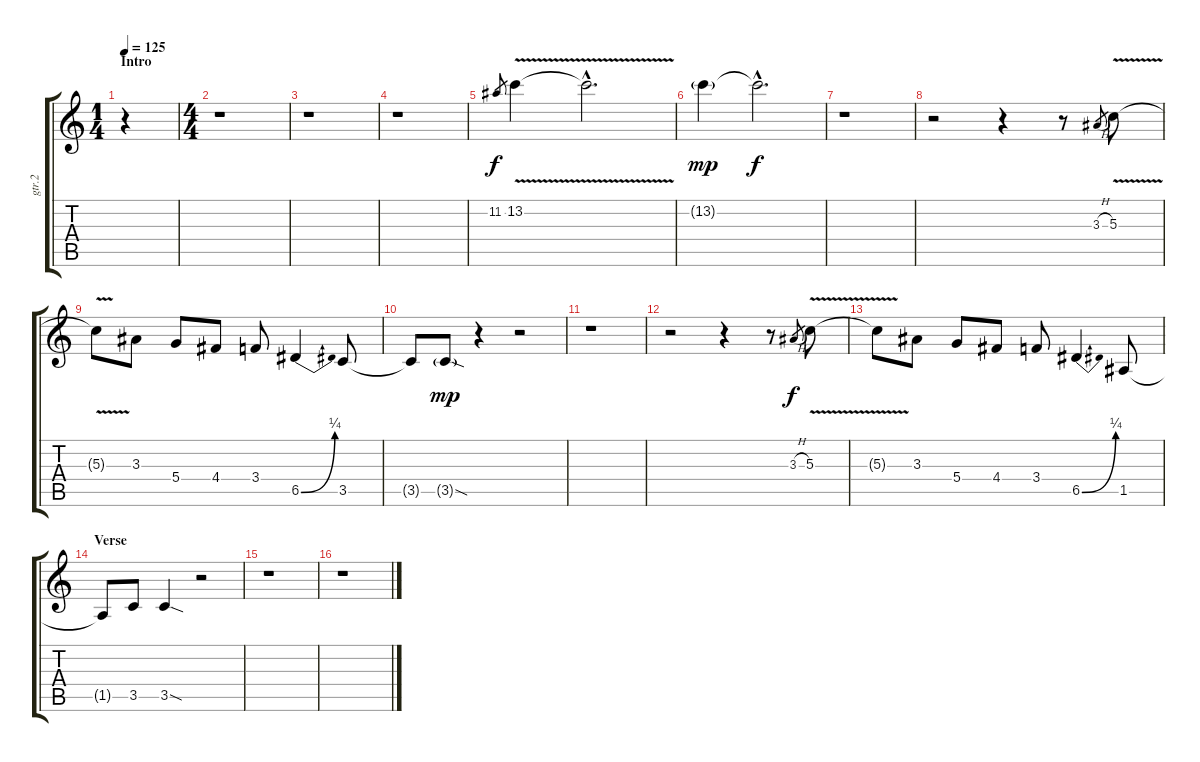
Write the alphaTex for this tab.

\track ("gtr.2" "gtr.2") {instrument overdrivenguitar}
\staff {score tabs}
\tuning (E4 B3 G3 D3 A2 E2) {hide}
\ts (1 4)
\section ("" "Intro")
\tempo 125
\clef g2
\ks c
r.4{dy f instrument overdrivenguitar} |
\ts (4 4)
r.1 |
r.1 |
r.1 |
11.2.8{gr} 13.2{v}.4 13.2{hac t}.2{d} |
13.2{g}.4{dy mp} 13.2{hac t}.2{d dy f} |
r.1 |
r.2 r.4 r.8 3.3{h}.8{gr} 5.3{v}.8 |
5.3{t}.8 3.3.8 5.4.8 4.4.8 3.4.8 6.5{be (bend 0 0 60 1)}.4 3.5.8 |
3.5{t}.8 3.5{sod g}.8{dy mp} r.4 r.2 |
r.1 |
r.2 r.4 r.8 3.3{h}.8{gr dy f} 5.3{v}.8 |
5.3{t}.8 3.3.8 5.4.8 4.4.8 3.4.8 6.5{be (bend 0 0 60 1)}.4 1.5.8 |
\section ("" "Verse")
1.5{t}.8 3.5.8 3.5{sod}.4 r.2 |
r.1 |
r.1
